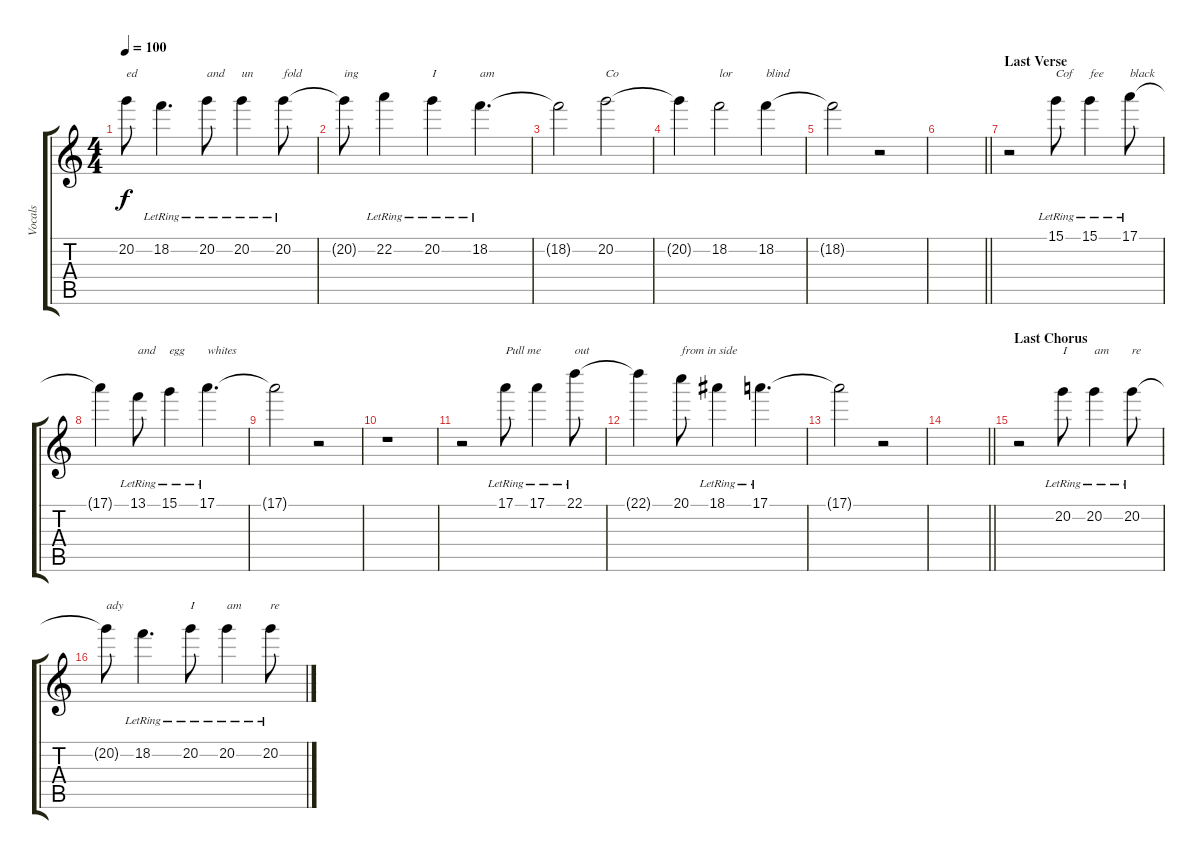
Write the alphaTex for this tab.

\track ("Vocals" "Vocals") {instrument acousticguitarnylon}
\staff {score tabs}
\tuning (E4 B3 G3 D3 A2 E2) {hide}
\ts (4 4)
\tempo 100
\clef g2
\ks c
20.2{t}.8{txt "ed" dy f} 18.2{lr}.4{d} 20.2{lr}.8{txt "and"} 20.2{lr}.4{txt "un"} 20.2{lr}.8{txt "fold"} |
20.2{t}.8{txt "ing"} 22.2{lr}.4 20.2{lr}.4{txt "I"} 18.2{lr}.4{d txt "am"} |
18.2{t}.2 20.2.2{txt "Co"} |
20.2{t}.4 18.2.2{txt "lor"} 18.2.4{txt "blind"} |
18.2{t}.2 r.2 |
\barLineRight lightlight
|
\section ("" "Last Verse")
r.2 15.1{lr}.8{txt "Cof"} 15.1{lr}.4{txt "fee"} 17.1{lr}.8{txt "black"} |
17.1{t}.4 13.1{lr}.8{txt "and"} 15.1{lr}.4{txt "egg"} 17.1{lr}.4{d txt "whites"} |
17.1{t}.2 r.2 |
r.1 |
r.2 17.1{lr}.8{txt "Pull me"} 17.1{lr}.4 22.1{lr}.8{txt "out"} |
22.1{t}.4 20.1.8{txt "from in side"} 18.1{lr}.4 17.1{lr}.4{d} |
17.1{t}.2 r.2 |
\barLineRight lightlight
|
\section ("" "Last Chorus")
r.2 20.2{lr}.8{txt "I"} 20.2{lr}.4{txt "am"} 20.2{lr}.8{txt "re"} |
20.2{t}.8{txt "ady"} 18.2{lr}.4{d} 20.2{lr}.8{txt "I"} 20.2{lr}.4{txt "am"} 20.2{lr}.8{txt "re"}
